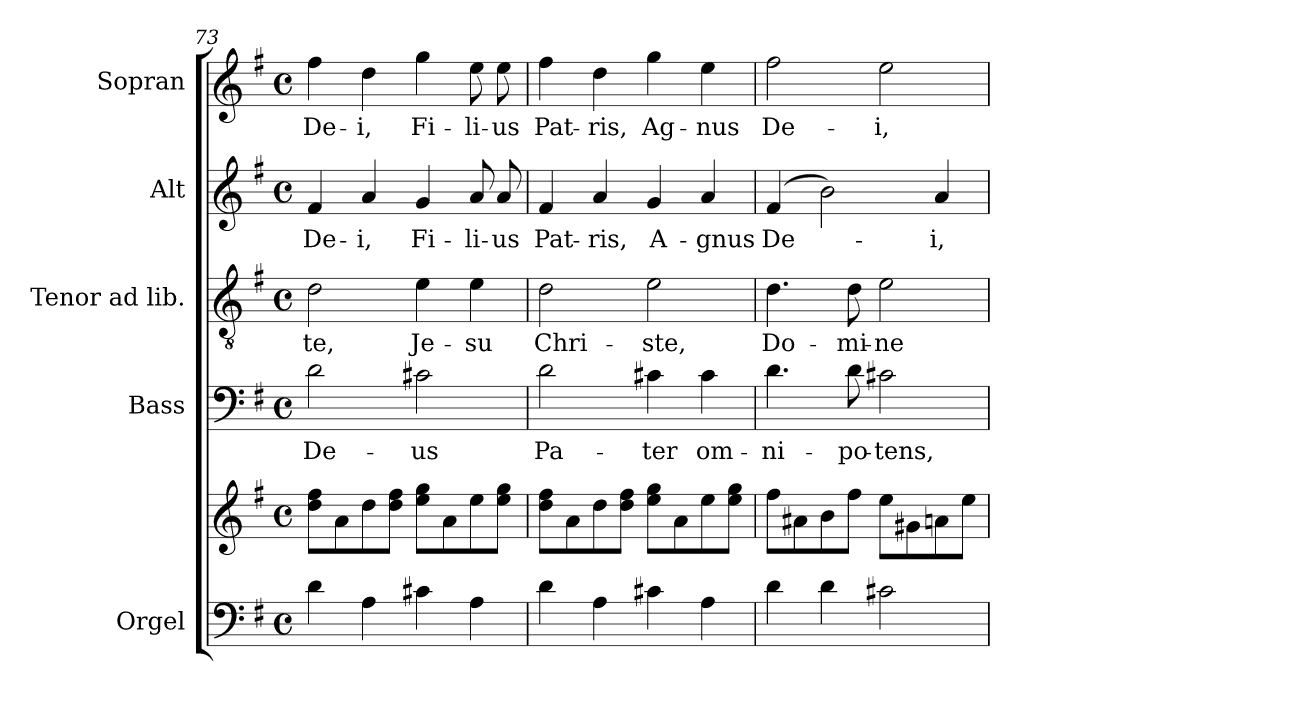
**kern	**kern	**kern	**text	**kern	**text	**kern	**text	**kern	**text
*part5	*part5	*part4	*part4	*part3	*part3	*part2	*part2	*part1	*part1
*staff6	*staff5	*staff4	*staff4	*staff3	*staff3	*staff2	*staff2	*staff1	*staff1
*I"Orgel	*	*I"Bass	*	*I"Tenor ad lib.	*	*I"Alt	*	*I"Sopran	*
*I'Org.	*	*I'B.	*	*I'T.	*	*I'A.	*	*I'S.	*
*clefF4	*clefG2	*clefF4	*	*clefGv2	*	*clefG2	*	*clefG2	*
*k[f#]	*k[f#]	*k[f#]	*	*k[f#]	*	*k[f#]	*	*k[f#]	*
*G:	*G:	*G:	*	*G:	*	*G:	*	*G:	*
*M4/4	*M4/4	*M4/4	*	*M4/4	*	*M4/4	*	*M4/4	*
*met(c)	*met(c)	*met(c)	*	*met(c)	*	*met(c)	*	*met(c)	*
=73	=73	=73	=73	=73	=73	=73	=73	=73	=73
!	!	!	!LO:LY:b	!	!LO:LY:b	!	!LO:LY:b	!	!LO:LY:b
4d\	8dd\ 8ff#\L	2d\	De-	2d\	-te,	4f#/	De-	4ff#\	De-
.	8a\	.	.	.	.	.	.	.	.
!	!	!	!	!	!	!	!LO:LY:b	!	!LO:LY:b
4A\	8dd\	.	.	.	.	4a/	-i,	4dd\	-i,
.	8dd\ 8ff#\J	.	.	.	.	.	.	.	.
!	!	!	!LO:LY:b	!	!LO:LY:b	!	!LO:LY:b	!	!LO:LY:b
4c#X\	8ee\ 8gg\L	2c#X\	-us	4e\	Je-	4g/	Fi-	4gg\	Fi-
.	8a\	.	.	.	.	.	.	.	.
!	!	!	!	!	!LO:LY:b	!	!LO:LY:b	!	!LO:LY:b
4A\	8ee\	.	.	4e\	-su	8a/	-li-	8ee\	-li-
!	!	!	!	!	!	!	!LO:LY:b	!	!LO:LY:b
.	8ee\ 8gg\J	.	.	.	.	8a/	-us	8ee\	-us
=74	=74	=74	=74	=74	=74	=74	=74	=74	=74
!	!	!	!LO:LY:b	!	!LO:LY:b	!	!LO:LY:b	!	!LO:LY:b
4d\	8dd\ 8ff#\L	2d\	Pa-	2d\	Chri-	4f#/	Pat-	4ff#\	Pat-
.	8a\	.	.	.	.	.	.	.	.
!	!	!	!	!	!	!	!LO:LY:b	!	!LO:LY:b
4A\	8dd\	.	.	.	.	4a/	-ris,	4dd\	-ris,
.	8dd\ 8ff#\J	.	.	.	.	.	.	.	.
!	!	!	!LO:LY:b	!	!LO:LY:b	!	!LO:LY:b	!	!LO:LY:b
4c#X\	8ee\ 8gg\L	4c#X\	-ter	2e\	-ste,	4g/	A-	4gg\	Ag-
.	8a\	.	.	.	.	.	.	.	.
!	!	!	!LO:LY:b	!	!	!	!LO:LY:b	!	!LO:LY:b
4A\	8ee\	4c#\	om-	.	.	4a/	-gnus	4ee\	-nus
.	8ee\ 8gg\J	.	.	.	.	.	.	.	.
=75	=75	=75	=75	=75	=75	=75	=75	=75	=75
!	!	!	!LO:LY:b	!	!LO:LY:b	!	!LO:LY:b	!	!LO:LY:b
4d\	8ff#\L	4.d\	-ni-	4.d\	Do-	(4f#/	De-	2ff#\	De-
.	8a#X\	.	.	.	.	.	.	.	.
4d\	8b\	.	.	.	.	2b\)	.	.	.
!	!	!	!LO:LY:b	!	!LO:LY:b	!	!	!	!
.	8ff#\J	8d\	-po-	8d\	-mi-	.	.	.	.
!	!	!	!LO:LY:b	!	!LO:LY:b	!	!	!	!LO:LY:b
2c#X\	8ee\L	2c#X\	-tens,	2e\	-ne	.	.	2ee\	-i,
.	8g#X\	.	.	.	.	.	.	.	.
!	!	!	!	!	!	!	!LO:LY:b	!	!
.	8an\	.	.	.	.	4a/	-i,	.	.
.	8ee\J	.	.	.	.	.	.	.	.
=	=	=	=	=	=	=	=	=	=
*-	*-	*-	*-	*-	*-	*-	*-	*-	*-
